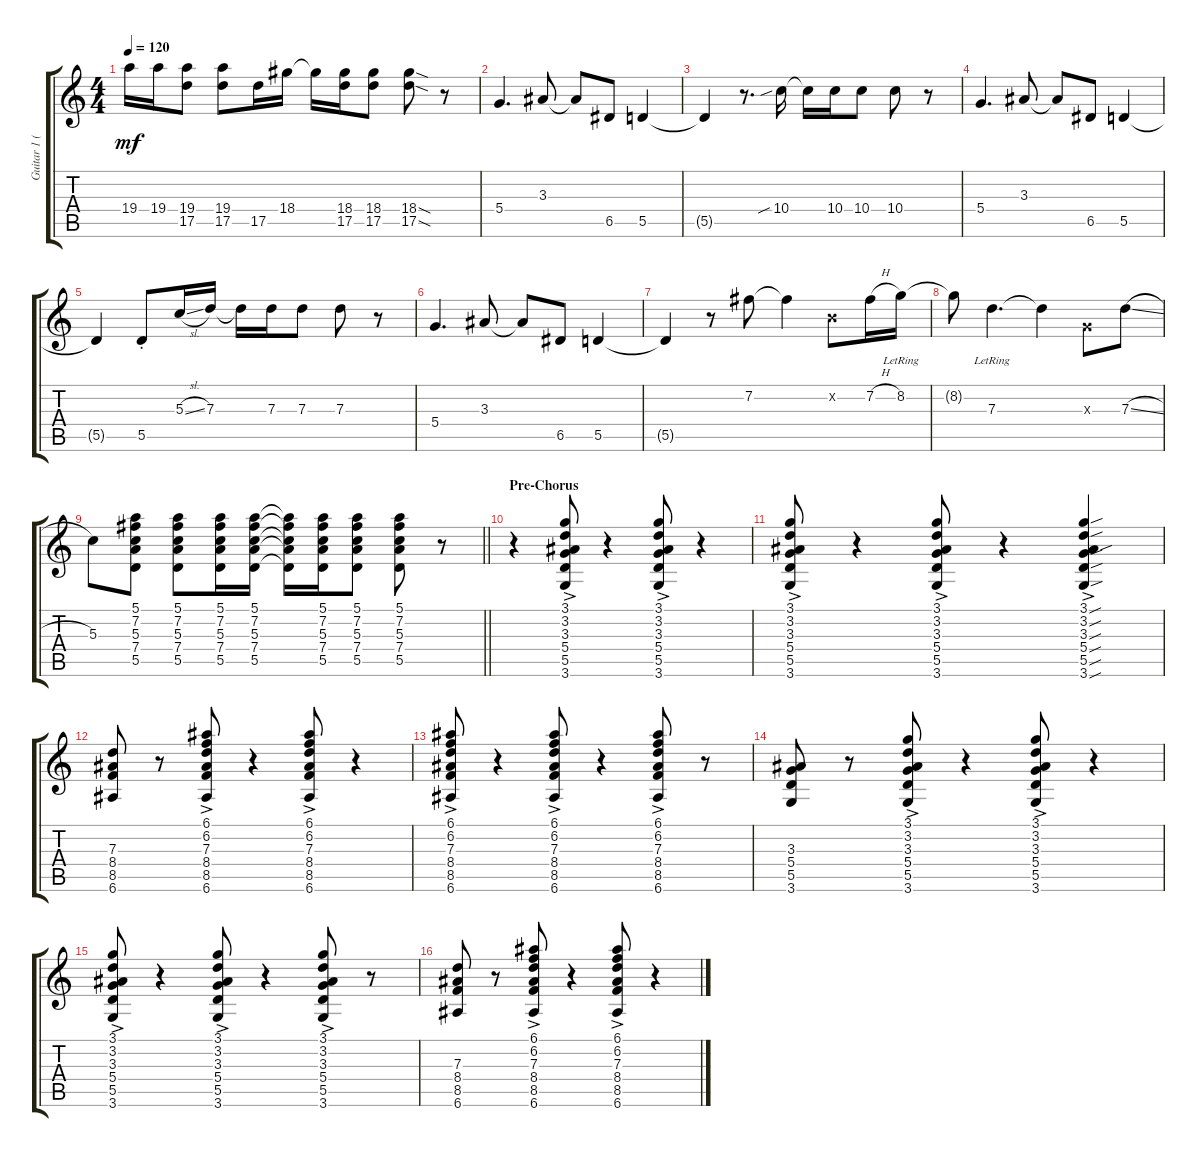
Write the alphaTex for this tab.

\track ("Guitar 1 (Clean)" "Guitar 1 (") {instrument electricguitarclean}
\staff {score tabs}
\tuning (E4 B3 G3 D3 A2 E2) {hide}
\ts (4 4)
\tempo 120
\clef g2
\ks c
19.4.16{dy mf} 19.4.16 (19.4 17.5).8 (19.4 17.5).8 17.5.16 18.4.16 18.4{t}.16 (18.4 17.5).16 (18.4 17.5).8 (18.4{sod} 17.5{sod}).8 r.8 |
5.4.4{d} 3.3.8 3.3{t}.8 6.5.8 5.5.4 |
5.5{t}.4 r.8{d} 10.4{sib}.16 10.4{t}.16 10.4.16 10.4.8 10.4.8 r.8 |
5.4.4{d} 3.3.8 3.3{t}.8 6.5.8 5.5.4 |
5.5{t}.4 5.5{st}.8 5.3{sl}.16 7.3.16 7.3{t}.16 7.3.16 7.3.8 7.3.8 r.8 |
5.4.4{d} 3.3.8 3.3{t}.8 6.5.8 5.5.4 |
5.5{t}.4 r.8 7.2.8 7.2{t}.4 0.2{x}.8 7.2{h}.16 8.2{lr}.16 |
8.2{t}.8 7.3{lr}.4{d} 7.3{t}.4 0.3{x}.8 7.3{sl}.8 |
\barLineRight lightlight
5.3.8 (5.1 7.2 5.3 7.4 5.5).8 (5.1 7.2 5.3 7.4 5.5).8 (5.1 7.2 5.3 7.4 5.5).16 (5.1 7.2 5.3 7.4 5.5).16 (5.1{t} 7.2{t} 5.3{t} 7.4{t} 5.5{t}).16 (5.1 7.2 5.3 7.4 5.5).16 (5.1 7.2 5.3 7.4 5.5).8 (5.1 7.2 5.3 7.4 5.5).8 r.8 |
\section ("" "Pre-Chorus")
r.4 (3.1{ac} 3.2{ac} 3.3{ac} 5.4{ac} 5.5{ac} 3.6{ac}).8 r.4 (3.1{ac} 3.2{ac} 3.3{ac} 5.4{ac} 5.5{ac} 3.6{ac}).8 r.4 |
(3.1{ac} 3.2{ac} 3.3{ac} 5.4{ac} 5.5{ac} 3.6{ac}).8 r.4 (3.1{ac} 3.2{ac} 3.3{ac} 5.4{ac} 5.5{ac} 3.6{ac}).8 r.4 (3.1{sou ac} 3.2{sou ac} 3.3{sou ac} 5.4{sou ac} 5.5{sou ac} 3.6{sou ac}).4 |
(7.3 8.4 8.5 6.6).8 r.8 (6.1{ac} 6.2{ac} 7.3{ac} 8.4{ac} 8.5{ac} 6.6{ac}).8 r.4 (6.1{ac} 6.2{ac} 7.3{ac} 8.4{ac} 8.5{ac} 6.6{ac}).8 r.4 |
(6.1{ac} 6.2{ac} 7.3{ac} 8.4{ac} 8.5{ac} 6.6{ac}).8 r.4 (6.1{ac} 6.2{ac} 7.3{ac} 8.4{ac} 8.5{ac} 6.6{ac}).8 r.4 (6.1{ac} 6.2{ac} 7.3{ac} 8.4{ac} 8.5{ac} 6.6{ac}).8 r.8 |
(3.3 5.4 5.5 3.6).8 r.8 (3.1{ac} 3.2{ac} 3.3{ac} 5.4{ac} 5.5{ac} 3.6{ac}).8 r.4 (3.1{ac} 3.2{ac} 3.3{ac} 5.4{ac} 5.5{ac} 3.6{ac}).8 r.4 |
(3.1{ac} 3.2{ac} 3.3{ac} 5.4{ac} 5.5{ac} 3.6{ac}).8 r.4 (3.1{ac} 3.2{ac} 3.3{ac} 5.4{ac} 5.5{ac} 3.6{ac}).8 r.4 (3.1{ac} 3.2{ac} 3.3{ac} 5.4{ac} 5.5{ac} 3.6{ac}).8 r.8 |
(7.3 8.4 8.5 6.6).8 r.8 (6.1{ac} 6.2{ac} 7.3{ac} 8.4{ac} 8.5{ac} 6.6{ac}).8 r.4 (6.1{ac} 6.2{ac} 7.3{ac} 8.4{ac} 8.5{ac} 6.6{ac}).8 r.4
